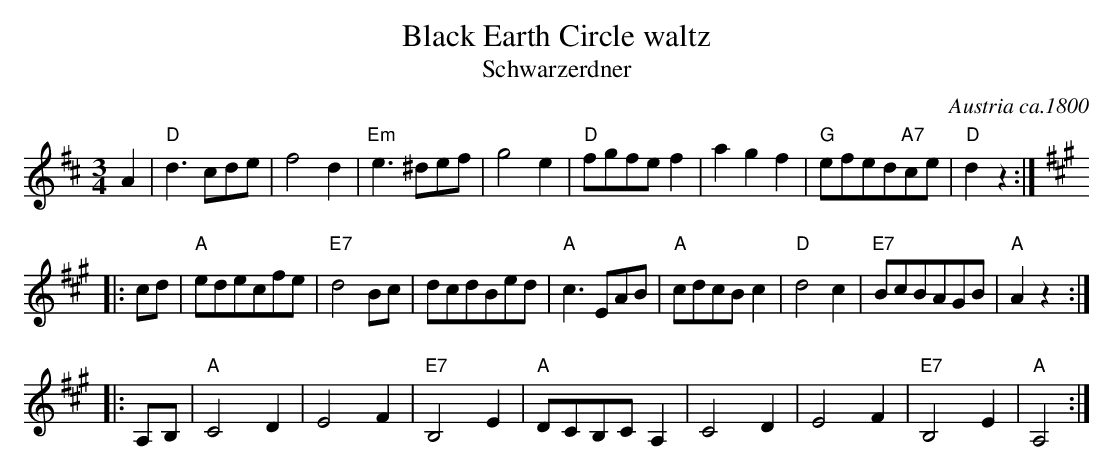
X:1
T: Black Earth Circle waltz
T: Schwarzerdner
O: Austria ca.1800
M: 3/4
L: 1/8
K: D
A2 |\
"D"d3cde | f4d2 | "Em"e3^def | g4e2 |\
"D"fgfef2 | a2g2f2 | "G"efed"A7"ce | "D"d2z2 :|[K:A]
|: cd |\
"A"edecfe | "E7"d4Bc | dcdBed | "A"c3EAB |\
"A"cdcBc2 | "D"d4c2 | "E7"BcBAGB | "A"A2z2 :|
|: A,B, |\
"A"C4D2 | E4F2 | "E7"B,4E2 | "A"DCB,CA,2 |\
C4D2 | E4F2 | "E7"B,4E2 | "A"A,4 :|
